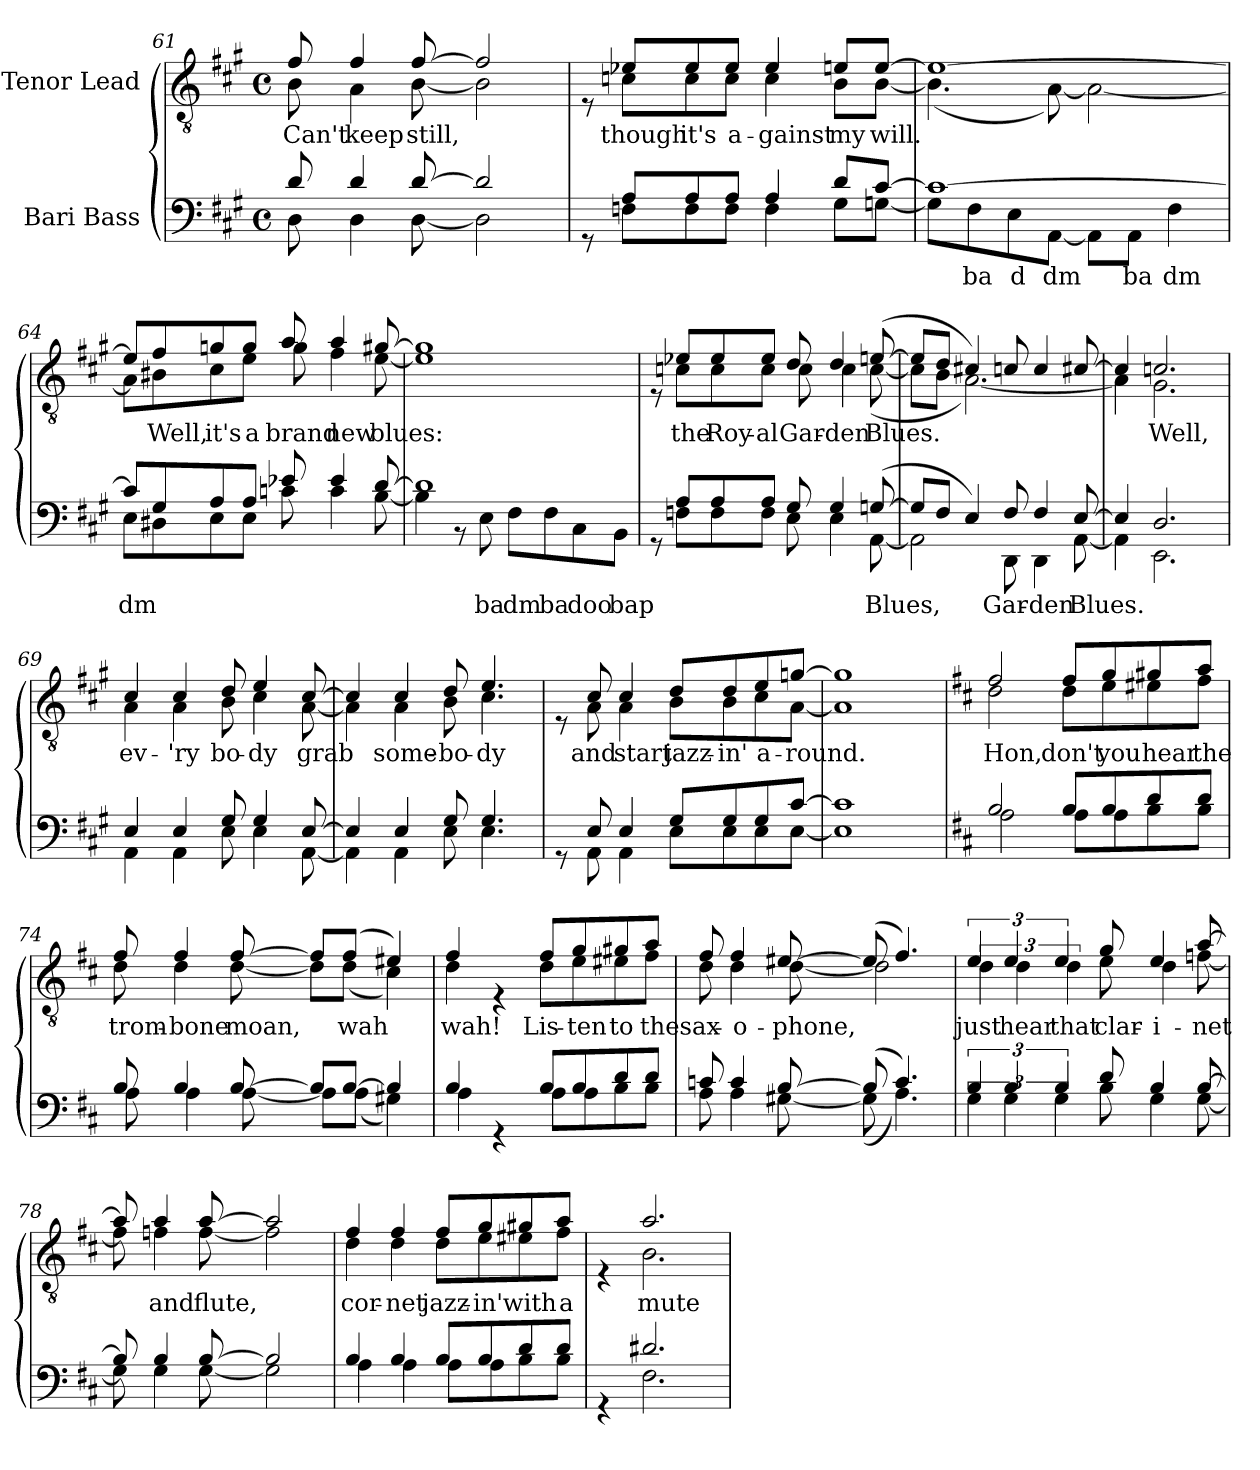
**kern	**text	**kern	**text
*part2	*part2	*part1	*part1
*staff2	*staff2	*staff1	*staff1
*I"Bari Bass	*	*I"Tenor Lead	*
!!LO:LB:g=z
*clefF4	*	*clefGv2	*
*k[f#c#g#]	*	*k[f#c#g#]	*
*M4/4	*	*M4/4	*
*met(c)	*	*met(c)	*
=61	=61	=61	=61
*^	*	*^	*
!	!	!	!	!	!LO:LY:b
8d/	8D\	.	8f#/	8B\	Can't
!	!	!	!	!	!LO:LY:b
4d/	4D\	.	4f#/	4A\	keep
!	!	!	!	!	!LO:LY:b
[8d/	[8D\	.	[8f#/	[8B\	still,
2d/]	2D\]	.	2f#/]	2B\]	.
=62	=62	=62	=62	=62	=62
8rGG	8ryy	.	8rE	8ryy	.
!	!	!	!	!	!LO:LY:b
8A/L	8Fn\L	.	8e-X/L	8cn\L	though
!	!	!	!	!	!LO:LY:b
8A/	8F\	.	8e-/	8c\	it's
!	!	!	!	!	!LO:LY:b
8A/J	8F\J	.	8e-/J	8c\J	a-
!	!	!	!	!	!LO:LY:b
4A/	4F\	.	4e-/	4c\	-gainst
!	!	!	!	!	!LO:LY:b
8d/L	8G#\L	.	8en/L	8B\L	my
!	!	!	!	!	!LO:LY:b
[8c#/J	[8Gn\J	.	[8e/J	[8B\J	will.
=63	=63	=63	=63	=63	=63
1c#_	8G\L]	.	1e_	(4.B\]	.
!	!	!LO:LY:b	!	!	!
.	8F#\	ba	.	.	.
!	!	!LO:LY:b	!	!	!
.	8E\	d	.	.	.
!	!	!LO:LY:b	!	!	!
.	[8AA\J	dm	.	[8A\)	.
.	8AA\L]	.	.	2A\_	.
!	!	!LO:LY:b	!	!	!
.	8AA\J	ba	.	.	.
!	!	!LO:LY:b	!	!	!
.	4F#\	dm	.	.	.
!!LO:LB:g=z	!!
=64	=64	=64	=64	=64	=64
!	!	!LO:LY:b	!	!	!
8c#/L]	8E\L	dm	8e/L]	8A\L]	.
!	!	!	!	!	!LO:LY:b
8G#/	8D#X\	.	8f#/	8B#X\	Well,
!	!	!	!	!	!LO:LY:b
8A/	8E\	.	8gn/	8c#\	it's
!	!	!	!	!	!LO:LY:b
8A/J	8E\J	.	8g/J	8e\J	a
!	!	!	!	!	!LO:LY:b
8e-X/	8cn\	.	8a/	8g\	brand
!	!	!	!	!	!LO:LY:b
4e-/	4c\	.	4a/	4f#\	new
!	!	!	!	!	!LO:LY:b
[8d/	[8B\	.	[8g#X/	[8e\	blues:
=65	=65	=65	=65	=65	=65
1d]	4B\]	.	1g#]	1e]	.
.	8r	.	.	.	.
!	!	!LO:LY:b	!	!	!
.	8E\	ba	.	.	.
!	!	!LO:LY:b	!	!	!
.	8F#\L	dm	.	.	.
!	!	!LO:LY:b	!	!	!
.	8F#\	ba	.	.	.
!	!	!LO:LY:b	!	!	!
.	8C#\	doo	.	.	.
!	!	!LO:LY:b	!	!	!
.	8BB\J	bap	.	.	.
=66	=66	=66	=66	=66	=66
8rGG	8ryy	.	8rE	8ryy	.
!	!	!	!	!	!LO:LY:b
8A/L	8Fn\L	.	8e-X/L	8cn\L	the
!	!	!	!	!	!LO:LY:b
8A/	8F\	.	8e-/	8c\	Roy-
!	!	!	!	!	!LO:LY:b
8A/J	8F\J	.	8e-/J	8c\J	-al
!	!	!	!	!	!LO:LY:b
8G#/	8E\	.	8d/	8c\	Gar-
!	!	!	!	!	!LO:LY:b
4G#/	4E\	.	4d/	4c\	-den
!	!	!LO:LY:b	!	!	!LO:LY:b
([8Gn/	[8AA\	Blues,	([8en/	([8c\	Blues.
!!LO:PB:g=z	!!
=67	=67	=67	=67	=67	=67
8G/L]	2AA\]	.	8e/L]	8c\L]	.
8F#/J	.	.	8d/J	8B\J	.
4E/)	.	.	4c#X/)	[2.A\)	.
!	!	!LO:LY:b	!	!	!
8F#/	8DD\	Gar-	8cn/	.	.
!	!	!LO:LY:b	!	!	!
4F#/	4DD\	-den	4c/	.	.
!	!	!LO:LY:b	!	!	!
[8E/	[8AA\	Blues.	[8c#X/	.	.
=68	=68	=68	=68	=68	=68
4E/]	4AA\]	.	4c#/]	4A\]	.
!	!	!	!	!	!LO:LY:b
2.D/	2.EE\	.	2.cn/	2.G#\	Well,
=69	=69	=69	=69	=69	=69
!	!	!	!	!	!LO:LY:b
4E/	4AA\	.	4c#/	4A\	ev-
!	!	!	!	!	!LO:LY:b
4E/	4AA\	.	4c#/	4A\	-'ry
!	!	!	!	!	!LO:LY:b
8G#/	8E\	.	8d/	8B\	bo-
!	!	!	!	!	!LO:LY:b
4G#/	4E\	.	4e/	4c#\	-dy
!	!	!	!	!	!LO:LY:b
[8E/	[8AA\	.	[8c#/	[8A\	grab
=70	=70	=70	=70	=70	=70
4E/]	4AA\]	.	4c#/]	4A\]	.
!	!	!	!	!	!LO:LY:b
4E/	4AA\	.	4c#/	4A\	some-
!	!	!	!	!	!LO:LY:b
8G#/	8E\	.	8d/	8B\	-bo-
!	!	!	!	!	!LO:LY:b
4.G#/	4.E\	.	4.e/	4.c#\	-dy
!!LO:LB:g=z	!!
=71	=71	=71	=71	=71	=71
8rGG	8ryy	.	8rE	8ryy	.
!	!	!	!	!	!LO:LY:b
8E/	8AA\	.	8c#/	8A\	and
!	!	!	!	!	!LO:LY:b
4E/	4AA\	.	4c#/	4A\	start
!	!	!	!	!	!LO:LY:b
8G#/L	8E\L	.	8d/L	8B\L	jazz-
!	!	!	!	!	!LO:LY:b
8G#/	8E\	.	8d/	8B\	-in'
!	!	!	!	!	!LO:LY:b
8G#/	8E\	.	8e/	8c#\	a-
!	!	!	!	!	!LO:LY:b
[8c#/J	[8E\J	.	[8gn/J	[8A\J	-round.
=72	=72	=72	=72	=72	=72
1c#]	1E]	.	1g]	1A]	.
=73	=73	=73	=73	=73	=73
*k[f#c#]	*	*	*k[f#c#]	*	*
!	!	!	!	!	!LO:LY:b
2B/	2A\	.	2f#/	2d\	Hon,
!	!	!	!	!	!LO:LY:b
8B/L	8A\L	.	8f#/L	8d\L	don't
!	!	!	!	!	!LO:LY:b
8B/	8A\	.	8g/	8e\	you
!	!	!	!	!	!LO:LY:b
8d/	8B\	.	8g#X/	8e#X\	hear
!	!	!	!	!	!LO:LY:b
8d/J	8B\J	.	8a/J	8f#\J	the
=74	=74	=74	=74	=74	=74
!	!	!	!	!	!LO:LY:b
8B/	8A\	.	8f#/	8d\	trom-
!	!	!	!	!	!LO:LY:b
4B/	4A\	.	4f#/	4d\	-bone
!	!	!	!	!	!LO:LY:b
[8B/	[8A\	.	[8f#/	[8d\	moan,
8B/L]	8A\L]	.	8f#/L]	8d\L]	.
!	!	!	!	!	!LO:LY:b
[8B/J	(8A\J	.	(8f#/J	(8d\J	-wah
4B/]	4G#X\)	.	4e#X/)	4c#\)	.
!!LO:LB:g=z	!!
=75	=75	=75	=75	=75	=75
!	!	!	!	!	!LO:LY:b
4B/	4A\	.	4f#/	4d\	wah!
4rGG	4ryy	.	4rE	4ryy	.
!	!	!	!	!	!LO:LY:b
8B/L	8A\L	.	8f#/L	8d\L	Lis-
!	!	!	!	!	!LO:LY:b
8B/	8A\	.	8g/	8e\	-ten
!	!	!	!	!	!LO:LY:b
8d/	8B\	.	8g#X/	8e#X\	to
!	!	!	!	!	!LO:LY:b
8d/J	8B\J	.	8a/J	8f#\J	the
=76	=76	=76	=76	=76	=76
!	!	!	!	!	!LO:LY:b
8cn/	8A\	.	8f#/	8d\	sax-
!	!	!	!	!	!LO:LY:b
4c/	4A\	.	4f#/	4d\	-o-
!	!	!	!	!	!LO:LY:b
[8B/	[8G#X\	.	[8e#X/	[8d\	-phone,
(8B/]	(8G#\]	.	(8e#/]	2d\]	.
4.c/)	4.A\)	.	4.f#/)	.	.
=77	=77	=77	=77	=77	=77
!	!	!	!	!	!LO:LY:b
6B/	6G\	.	6e/	6d\	just
!	!	!	!	!	!LO:LY:b
6B/	6G\	.	6e/	6d\	hear
!	!	!	!	!	!LO:LY:b
6B/	6G\	.	6e/	6d\	that
!	!	!	!	!	!LO:LY:b
8d/	8B\	.	8g/	8e\	clar-
!	!	!	!	!	!LO:LY:b
4B/	4G\	.	4e/	4d\	-i-
!	!	!	!	!	!LO:LY:b
[8B/	[8G\	.	[8a/	[8fn\	-net
=78	=78	=78	=78	=78	=78
8B/]	8G\]	.	8a/]	8f\]	.
!	!	!	!	!	!LO:LY:b
4B/	4G\	.	4a/	4fn\	and
!	!	!	!	!	!LO:LY:b
[8B/	[8G\	.	[8a/	[8f\	flute,
2B/]	2G\]	.	2a/]	2f\]	.
!!LO:LB:g=z	!!
=79	=79	=79	=79	=79	=79
!	!	!	!	!	!LO:LY:b
4B/	4A\	.	4f#/	4d\	cor-
!	!	!	!	!	!LO:LY:b
4B/	4A\	.	4f#/	4d\	-net
!	!	!	!	!	!LO:LY:b
8B/L	8A\L	.	8f#/L	8d\L	jazz-
!	!	!	!	!	!LO:LY:b
8B/	8A\	.	8g/	8e\	-in'
!	!	!	!	!	!LO:LY:b
8d/	8B\	.	8g#X/	8e#X\	with
!	!	!	!	!	!LO:LY:b
8d/J	8B\J	.	8a/J	8f#\J	a
=80	=80	=80	=80	=80	=80
4rGG	4ryy	.	4rE	4ryy	.
!	!	!	!	!	!LO:LY:b
2.d#X/	2.F#\	.	2.a/	2.B\	mute
*v	*v	*	*	*	*
*	*	*v	*v	*
=	=	=	=
*-	*-	*-	*-
